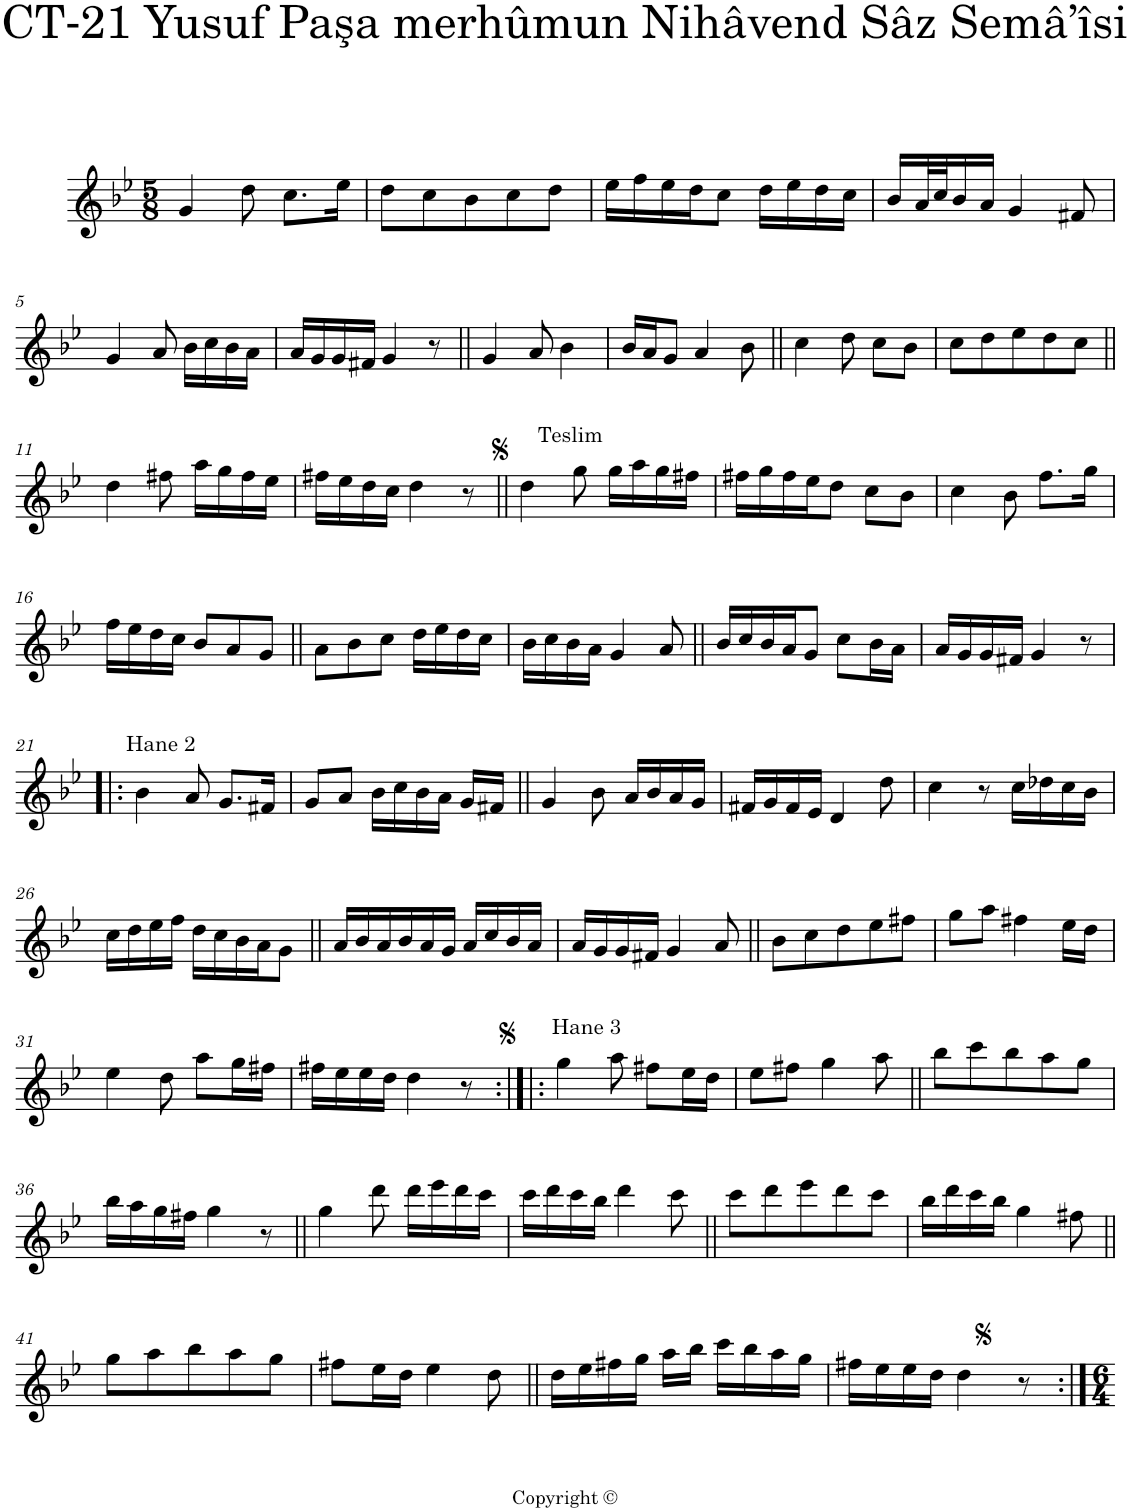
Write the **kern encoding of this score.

**kern
*part1
*staff1
*I"Piano
*I'Pno
*clefG2
*k[b-e-]
*B-:
*M5/8
=1
4g/
8dd\
8.cc\L
16ee-\Jk
=2
8dd\L
8cc\
8b-\
8cc\
8dd\J
=3
16ee-\LL
16ff\
16ee-\
16dd\J
8cc\J
16dd\LL
16ee-\
16dd\
16cc\JJ
=4
16b-/LL
32a/L
32cc/J
16b-/
16a/JJ
4g/
8f#X/
!!LO:LB:g=z
=5
4g/
8a/
16b-\LL
16cc\
16b-\
16a\JJ
=6
16a/LL
16g/
16g/
16f#X/JJ
4g/
8r
=7||
4g/
8a/
4b-\
=8
16b-/LL
16a/J
8g/J
4a/
8b-\
=9||
4cc\
8dd\
8cc\L
8b-\J
=10
8cc\L
8dd\
8ee-\
8dd\
8cc\J
!!LO:LB:g=z
=11||
4dd\
8ff#X\
16aa\LL
16gg\
16ff#\
16ee-\JJ
=12
16ff#X\LL
16ee-\
16dd\
16cc\JJ
4dd\
8r
=13||
!LO:TX:a:t=Teslim
4dd\
8gg\
16gg\LL
16aa\
16gg\
16ff#X\JJ
=14
16ff#X\LL
16gg\
16ff#\
16ee-\J
8dd\J
8cc\L
8b-\J
=15
4cc\
8b-\
8.ff\L
16gg\Jk
!!LO:LB:g=z
=16
16ff\LL
16ee-\
16dd\
16cc\JJ
8b-/L
8a/
8g/J
=17||
8a\L
8b-\
8cc\J
16dd\LL
16ee-\
16dd\
16cc\JJ
=18
16b-\LL
16cc\
16b-\
16a\JJ
4g/
8a/
=19||
16b-/LL
16cc/
16b-/
16a/J
8g/J
8cc\L
16b-\L
16a\JJ
=20
16a/LL
16g/
16g/
16f#X/JJ
4g/
8r
!!LO:LB:g=z
=21!|:
!LO:TX:a:t=Hane 2
4b-\
8a/
8.g/L
16f#X/Jk
=22
8g/L
8a/J
16b-\LL
16cc\
16b-\
16a\JJ
16g/LL
16f#X/JJ
=23||
4g/
8b-\
16a/LL
16b-/
16a/
16g/JJ
=24
16f#X/LL
16g/
16f#/
16e-/JJ
4d/
8dd\
=25
4cc\
8r
16cc\LL
16dd-X\
16cc\
16b-\JJ
!!LO:LB:g=z
=26
16cc\LL
16dd\
16ee-\
16ff\JJ
16dd\LL
16cc\
16b-\
16a\J
8g\J
=27||
16a/LL
16b-/
16a/
16b-/
16a/
16g/JJ
16a/LL
16cc/
16b-/
16a/JJ
=28
16a/LL
16g/
16g/
16f#X/JJ
4g/
8a/
=29||
8b-\L
8cc\
8dd\
8ee-\
8ff#X\J
=30
8gg\L
8aa\J
4ff#X\
16ee-\LL
16dd\JJ
!!LO:LB:g=z
=31
4ee-\
8dd\
8aa\L
16gg\L
16ff#X\JJ
=32
16ff#X\LL
16ee-\
16ee-\
16dd\JJ
4dd\
8r
=33:|!|:
!LO:TX:a:t=Hane 3
4gg\
8aa\
8ff#X\L
16ee-\L
16dd\JJ
=34
8ee-\L
8ff#X\J
4gg\
8aa\
=35||
8bb-\L
8ccc\
8bb-\
8aa\
8gg\J
!!LO:LB:g=z
=36
16bb-\LL
16aa\
16gg\
16ff#X\JJ
4gg\
8r
=37||
4gg\
8ddd\
16ddd\LL
16eee-\
16ddd\
16ccc\JJ
=38
16ccc\LL
16ddd\
16ccc\
16bb-\JJ
4ddd\
8ccc\
=39||
8ccc\L
8ddd\
8eee-\
8ddd\
8ccc\J
=40
16bb-\LL
16ddd\
16ccc\
16bb-\JJ
4gg\
8ff#X\
!!LO:LB:g=z
=41||
8gg\L
8aa\
8bb-\
8aa\
8gg\J
=42
8ff#X\L
16ee-\L
16dd\JJ
4ee-\
8dd\
=43||
16dd\LL
16ee-\
16ff#X\
16gg\JJ
16aa\LL
16bb-\JJ
16ccc\LL
16bb-\
16aa\
16gg\JJ
=44
16ff#X\LL
16ee-\
16ee-\
16dd\JJ
4dd\
8r
=:|!
*-
